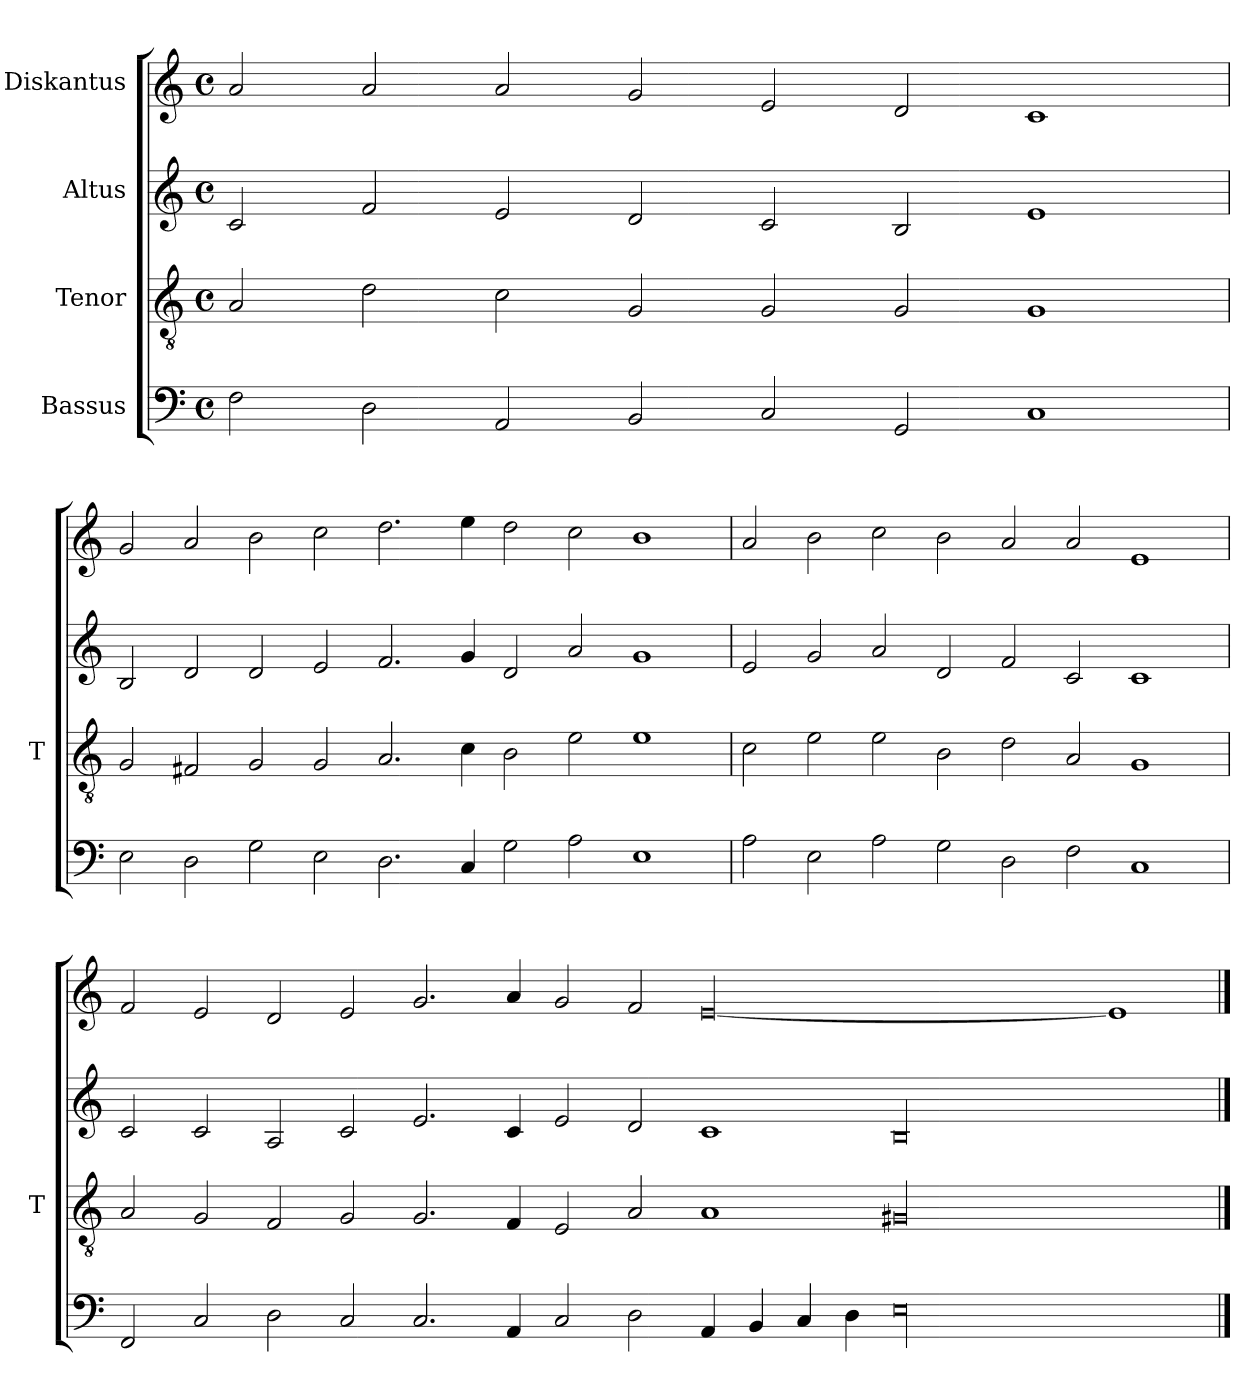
**kern	**kern	**kern	**kern
*part4	*part3	*part2	*part1
*staff4	*staff3	*staff2	*staff1
*I"Bassus	*I"Tenor	*I"Altus	*I"Diskantus
*	*I'T	*	*
*clefF4	*clefGv2	*clefG2	*clefG2
*k[]	*k[]	*k[]	*k[]
*M2/2	*M2/2	*M2/2	*M2/2
*met(c)	*met(c)	*met(c)	*met(c)
=	=	=	=
2F	2A	2c	2a
2D	2d	2f	2a
2AA	2c	2e	2a
2BB	2G	2d	2g
2C	2G	2c	2e
2GG	2G	2B	2d
1C	1G	1e	1c
=	=	=	=
2E	2G	2B	2g
2D	2F#X	2d	2a
2G	2G	2d	2b
2E	2G	2e	2cc
2.D	2.A	2.f	2.dd
4C	4c	4g	4ee
2G	2B	2d	2dd
2A	2e	2a	2cc
1E	1e	1g	1b
=	=	=	=
2A	2c	2e	2a
2E	2e	2g	2b
2A	2e	2a	2cc
2G	2B	2d	2b
2D	2d	2f	2a
2F	2A	2c	2a
1C	1G	1c	1e
=	=	=	=
2FF	2A	2c	2f
2C	2G	2c	2e
2D	2F	2A	2d
2C	2G	2c	2e
2.C	2.G	2.e	2.g
4AA	4F	4c	4a
2C	2E	2e	2g
2D	2A	2d	2f
4AA	1A	1c	[00e
4BB	.	.	.
4C	.	.	.
4D	.	.	.
00E	00G#X	00B	.
.	.	.	1e]
==	==	==	==
*-	*-	*-	*-
